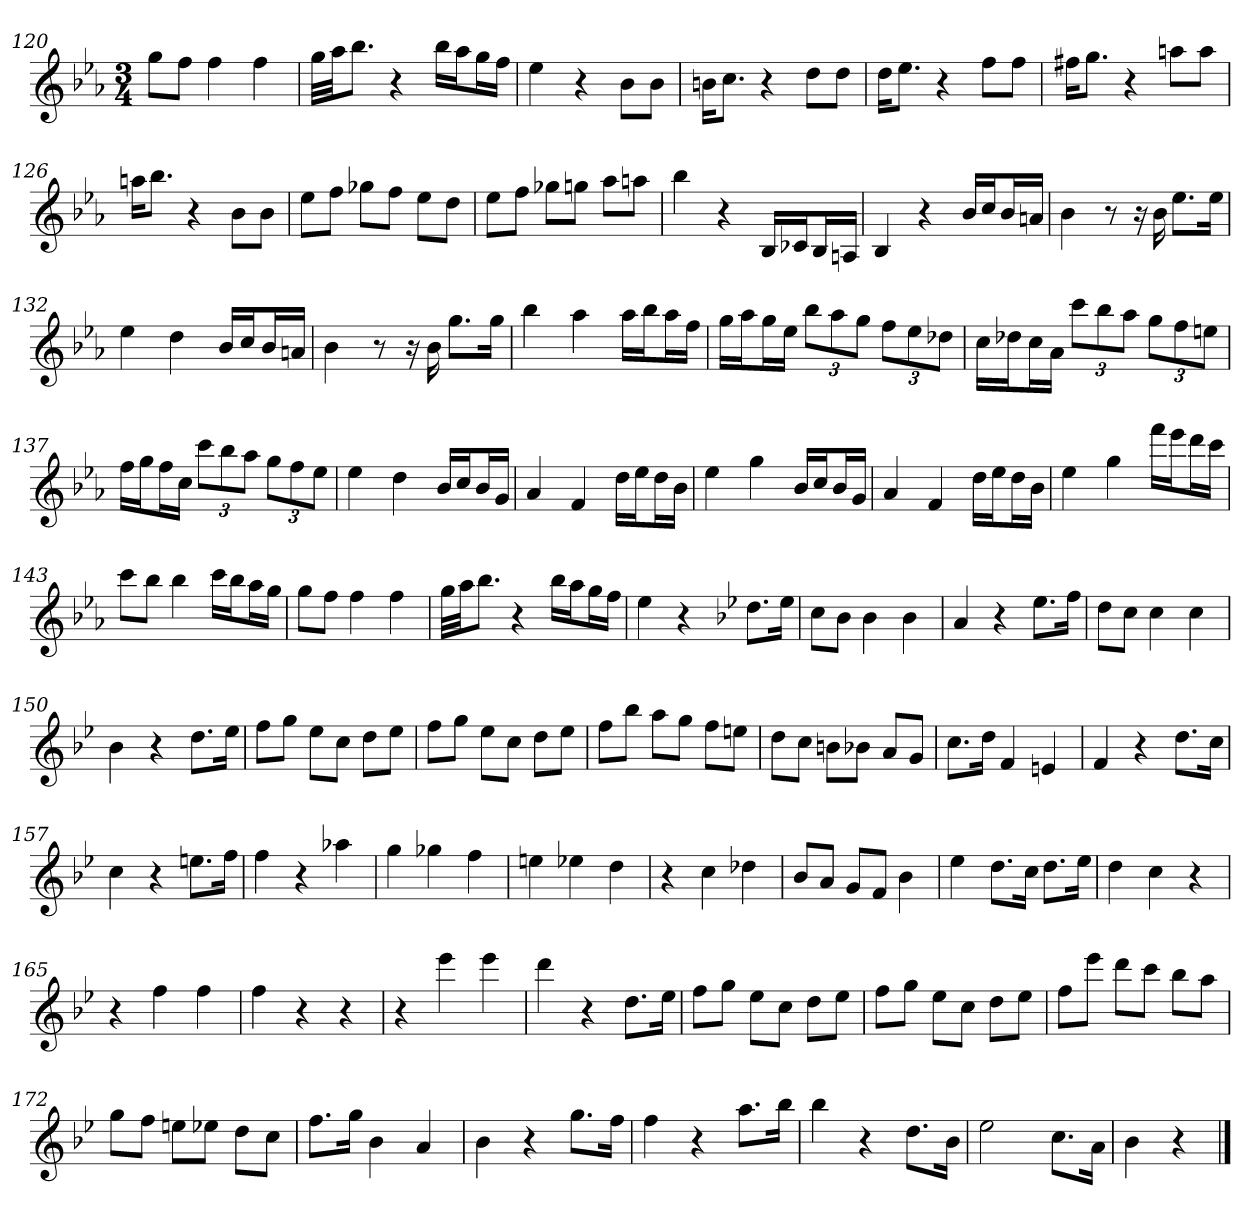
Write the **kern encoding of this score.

**kern
*part1
*staff1
*clefG2
*k[b-e-a-]
*E-:
*M3/4
=120
8gg\L
8ff\J
4ff
4ff
=121
32gg\LLL
32aa-\JJ
8.bb-\J
4r
16bb-\LL
16aa-\J
16gg\L
16ff\JJ
=122
4ee-
4r
8b-\L
8b-\J
=123
16bn\KL
8.cc\J
4r
8dd\L
8dd\J
=124
16dd\KL
8.ee-\J
4r
8ff\L
8ff\J
=125
16ff#X\KL
8.gg\J
4r
8aan\L
8aa\J
=126
16aan\KL
8.bb-\J
4r
8b-\L
8b-\J
=127
8ee-\L
8ff\J
8gg-X\L
8ff\J
8ee-\L
8dd\J
=128
8ee-\L
8ff\J
8gg-X\L
8ggn\J
8aa-\L
8aan\J
=129
4bb-
4r
16B-/LL
16c-X/J
16B-/L
16An/JJ
=130
4B-
4r
16b-/LL
16cc/J
16b-/L
16an/JJ
=131
4b-
8r
16r
16b-
8.ee-\L
16ee-\Jk
=132
4ee-
4dd
16b-/LL
16cc/J
16b-/L
16an/JJ
=133
4b-
8r
16r
16b-
8.gg\L
16gg\Jk
=134
4bb-
4aa-
16aa-\LL
16bb-\J
16aa-\L
16ff\JJ
=135
16gg\LL
16aa-\J
16gg\L
16ee-\JJ
12bb-\L
12aa-\
12gg\J
12ff\L
12ee-\
12dd-X\J
=136
16cc\LL
16dd-X\J
16cc\L
16a-\JJ
12ccc\L
12bb-\
12aa-\J
12gg\L
12ff\
12een\J
=137
16ff\LL
16gg\J
16ff\L
16cc\JJ
12ccc\L
12bb-\
12aa-\J
12gg\L
12ff\
12ee-\J
=138
4ee-
4dd
16b-/LL
16cc/J
16b-/L
16g/JJ
=139
4a-
4f
16dd\LL
16ee-\J
16dd\L
16b-\JJ
=140
4ee-
4gg
16b-/LL
16cc/J
16b-/L
16g/JJ
=141
4a-
4f
16dd\LL
16ee-\J
16dd\L
16b-\JJ
=142
4ee-
4gg
16fff\LL
16eee-\J
16ddd\L
16ccc\JJ
=143
8ccc\L
8bb-\J
4bb-
16ccc\LL
16bb-\J
16aa-\L
16gg\JJ
=144
8gg\L
8ff\J
4ff
4ff
=145
32gg\LLL
32aa-\JJ
8.bb-\J
4r
16bb-\LL
16aa-\J
16gg\L
16ff\JJ
=146
4ee-
4r
*k[b-e-]
*B-:
8.dd\L
16ee-\Jk
=147
8cc\L
8b-\J
4b-
4b-
=148
4a
4r
8.ee-\L
16ff\Jk
=149
8dd\L
8cc\J
4cc
4cc
=150
4b-
4r
8.dd\L
16ee-\Jk
=151
8ff\L
8gg\J
8ee-\L
8cc\J
8dd\L
8ee-\J
=152
8ff\L
8gg\J
8ee-\L
8cc\J
8dd\L
8ee-\J
=153
8ff\L
8bb-\J
8aa\L
8gg\J
8ff\L
8een\J
=154
8dd\L
8cc\J
8bn\L
8b-X\J
8a/L
8g/J
=155
8.cc\L
16dd\Jk
4f
4en
=156
4f
4r
8.dd\L
16cc\Jk
=157
4cc
4r
8.een\L
16ff\Jk
=158
4ff
4r
4aa-X:
=159
4gg:
4gg-X:
4ff:
=160
4een:
4ee-X:
4dd:
=161
4r
4cc
4dd-X
=162
8b-/L
8a/J
8g/L
8f/J
4b-
=163
4ee-
8.dd\L
16cc\Jk
8.dd\L
16ee-\Jk
=164
4dd
4cc
4r
=165
4r
4ff
4ff
=166
4ff
4r
4r
=167
4r
4eee-
4eee-
=168
4ddd
4r
8.dd\L
16ee-\Jk
=169
8ff\L
8gg\J
8ee-\L
8cc\J
8dd\L
8ee-\J
=170
8ff\L
8gg\J
8ee-\L
8cc\J
8dd\L
8ee-\J
=171
8ff\L
8eee-\J
8ddd\L
8ccc\J
8bb-\L
8aa\J
=172
8gg\L
8ff\J
8een\L
8ee-X\J
8dd\L
8cc\J
=173
8.ff\L
16gg\Jk
4b-
4a
=174
4b-
4r
8.gg\L
16ff\Jk
=175
4ff
4r
8.aa\L
16bb-\Jk
=176
4bb-
4r
8.dd\L
16b-\Jk
=177
2ee-
8.cc\L
16a\Jk
=178
4b-
4r
==
*-
